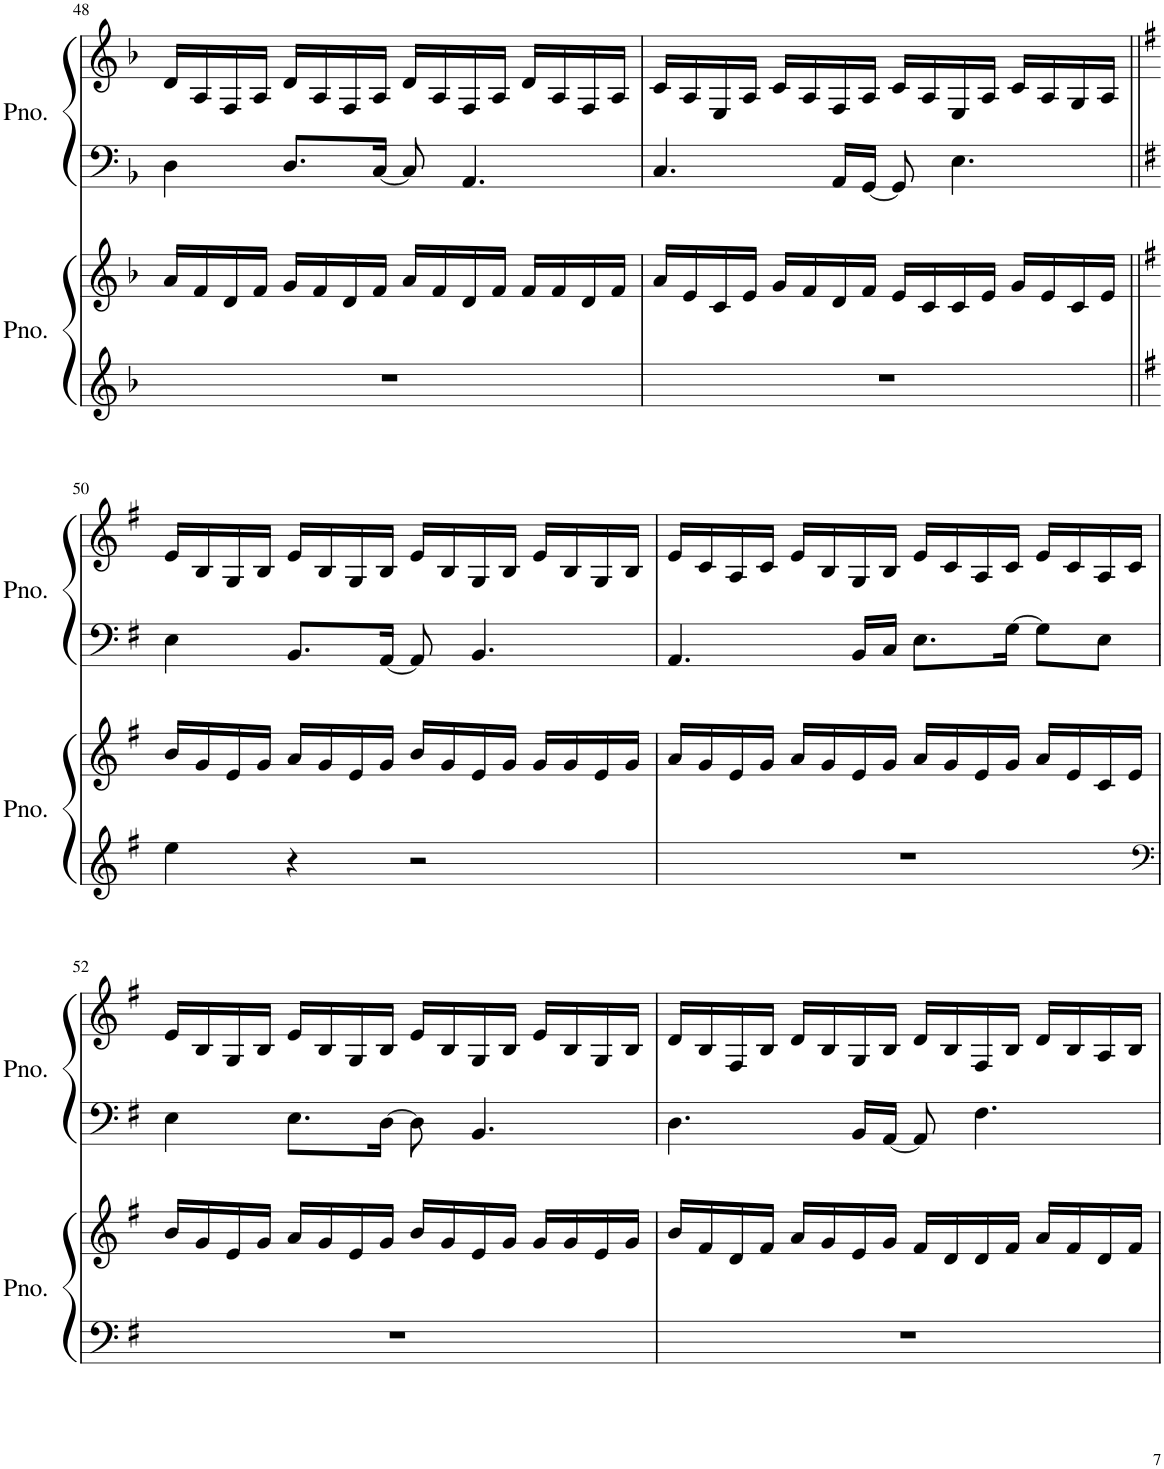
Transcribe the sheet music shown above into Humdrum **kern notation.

**kern	**kern	**kern	**kern
*part2	*part2	*part1	*part1
*staff4	*staff3	*staff2	*staff1
*I"Piano	*	*I"Piano	*
*I'Pno.	*	*I'Pno.	*
!!LO:PB:g=z
*clefG2	*clefG2	*clefF4	*clefG2
*k[b-]	*k[b-]	*k[b-]	*k[b-]
*M4/4	*M4/4	*M4/4	*M4/4
=48	=48	=48	=48
1r	16a/LL	4D\	16d/LL
.	16f/	.	16A/
.	16d/	.	16F/
.	16f/JJ	.	16A/JJ
.	16g/LL	8.D/L	16d/LL
.	16f/	.	16A/
.	16d/	.	16F/
.	16f/JJ	[16C/Jk	16A/JJ
.	16a/LL	8C/]	16d/LL
.	16f/	.	16A/
.	16d/	4.AA/	16F/
.	16f/JJ	.	16A/JJ
.	16f/LL	.	16d/LL
.	16f/	.	16A/
.	16d/	.	16F/
.	16f/JJ	.	16A/JJ
=49	=49	=49	=49
1r	16a/LL	4.C/	16c/LL
.	16e/	.	16A/
.	16c/	.	16E/
.	16e/JJ	.	16A/JJ
.	16g/LL	.	16c/LL
.	16f/	.	16A/
.	16d/	16AA/LL	16F/
.	16f/JJ	[16GG/JJ	16A/JJ
.	16e/LL	8GG/]	16c/LL
.	16c/	.	16A/
.	16c/	4.E\	16E/
.	16e/JJ	.	16A/JJ
.	16g/LL	.	16c/LL
.	16e/	.	16A/
.	16c/	.	16G/
.	16e/JJ	.	16A/JJ
!!LO:LB:g=z
=50||	=50||	=50||	=50||
*k[f#]	*k[f#]	*k[f#]	*k[f#]
4ee\	16b/LL	4E\	16e/LL
.	16g/	.	16B/
.	16e/	.	16G/
.	16g/JJ	.	16B/JJ
4r	16a/LL	8.BB/L	16e/LL
.	16g/	.	16B/
.	16e/	.	16G/
.	16g/JJ	[16AA/Jk	16B/JJ
2r	16b/LL	8AA/]	16e/LL
.	16g/	.	16B/
.	16e/	4.BB/	16G/
.	16g/JJ	.	16B/JJ
.	16g/LL	.	16e/LL
.	16g/	.	16B/
.	16e/	.	16G/
.	16g/JJ	.	16B/JJ
=51	=51	=51	=51
1r	16a/LL	4.AA/	16e/LL
.	16g/	.	16c/
.	16e/	.	16A/
.	16g/JJ	.	16c/JJ
.	16a/LL	.	16e/LL
.	16g/	.	16B/
.	16e/	16BB/LL	16G/
.	16g/JJ	16C/JJ	16B/JJ
.	16a/LL	8.E\L	16e/LL
.	16g/	.	16c/
.	16e/	.	16A/
.	16g/JJ	[16G\Jk	16c/JJ
.	16a/LL	8G\L]	16e/LL
.	16e/	.	16c/
.	16c/	8E\J	16A/
.	16e/JJ	.	16c/JJ
!!LO:LB:g=z
=52	=52	=52	=52
*clefF4	*	*	*
1r	16b/LL	4E\	16e/LL
.	16g/	.	16B/
.	16e/	.	16G/
.	16g/JJ	.	16B/JJ
.	16a/LL	8.E\L	16e/LL
.	16g/	.	16B/
.	16e/	.	16G/
.	16g/JJ	[16D\Jk	16B/JJ
.	16b/LL	8D\]	16e/LL
.	16g/	.	16B/
.	16e/	4.BB/	16G/
.	16g/JJ	.	16B/JJ
.	16g/LL	.	16e/LL
.	16g/	.	16B/
.	16e/	.	16G/
.	16g/JJ	.	16B/JJ
=53	=53	=53	=53
1r	16b/LL	4.D\	16d/LL
.	16f#/	.	16B/
.	16d/	.	16F#/
.	16f#/JJ	.	16B/JJ
.	16a/LL	.	16d/LL
.	16g/	.	16B/
.	16e/	16BB/LL	16G/
.	16g/JJ	[16AA/JJ	16B/JJ
.	16f#/LL	8AA/]	16d/LL
.	16d/	.	16B/
.	16d/	4.F#\	16F#/
.	16f#/JJ	.	16B/JJ
.	16a/LL	.	16d/LL
.	16f#/	.	16B/
.	16d/	.	16A/
.	16f#/JJ	.	16B/JJ
=	=	=	=
*-	*-	*-	*-
